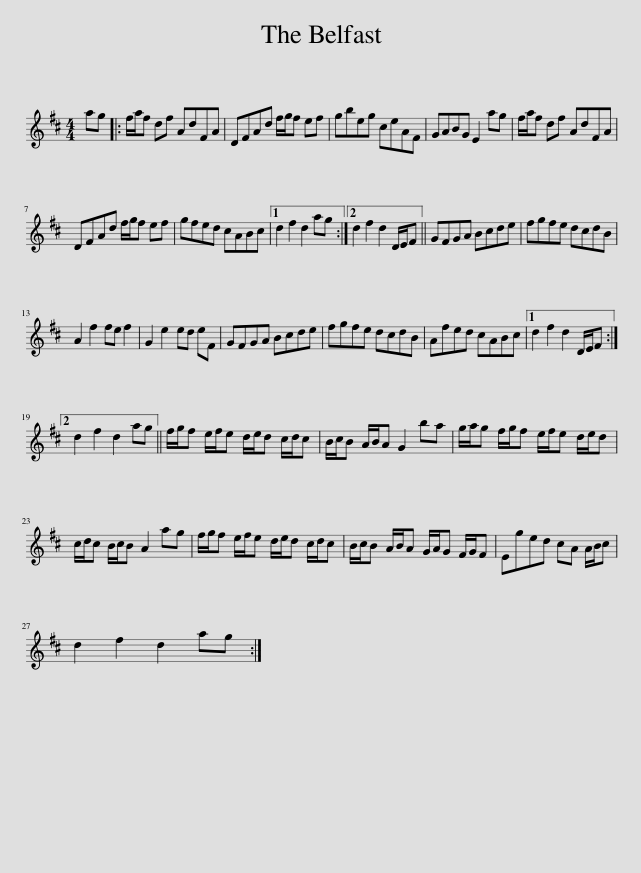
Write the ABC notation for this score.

X:1
L:1/8
M:4/4
I:linebreak $
K:D
V:1 treble
V:1
 ag |: f/a/f df AdFA | DFAd f/g/f ef | gbeg ceAF | GABG E2 ag | %5
 f/a/f df AdFA |$ DFAd f/g/f ef | gfed cABc |1 d2 f2 d2 ag :|2 d2 f2 d2 D/E/F || %10
 GFGA Bcde | fgfe dcdB |$ A2 f2 fe f2 | G2 e2 ed eF | GFGA Bcde | %15
 fgfe dcdB | Afed cABc |1 d2 f2 d2 D/E/F :|2$ d2 f2 d2 ag || f/g/f e/f/e d/e/d c/d/c | %20
 B/c/B A/B/A G2 ba | g/a/g f/g/f e/f/e d/e/d |$ c/d/c B/c/B A2 ag | f/g/f e/f/e d/e/d c/d/c | B/c/B A/B/A G/A/G F/G/F | %25
 Eged cA A/B/c |$ d2 f2 d2 ag :| %27
